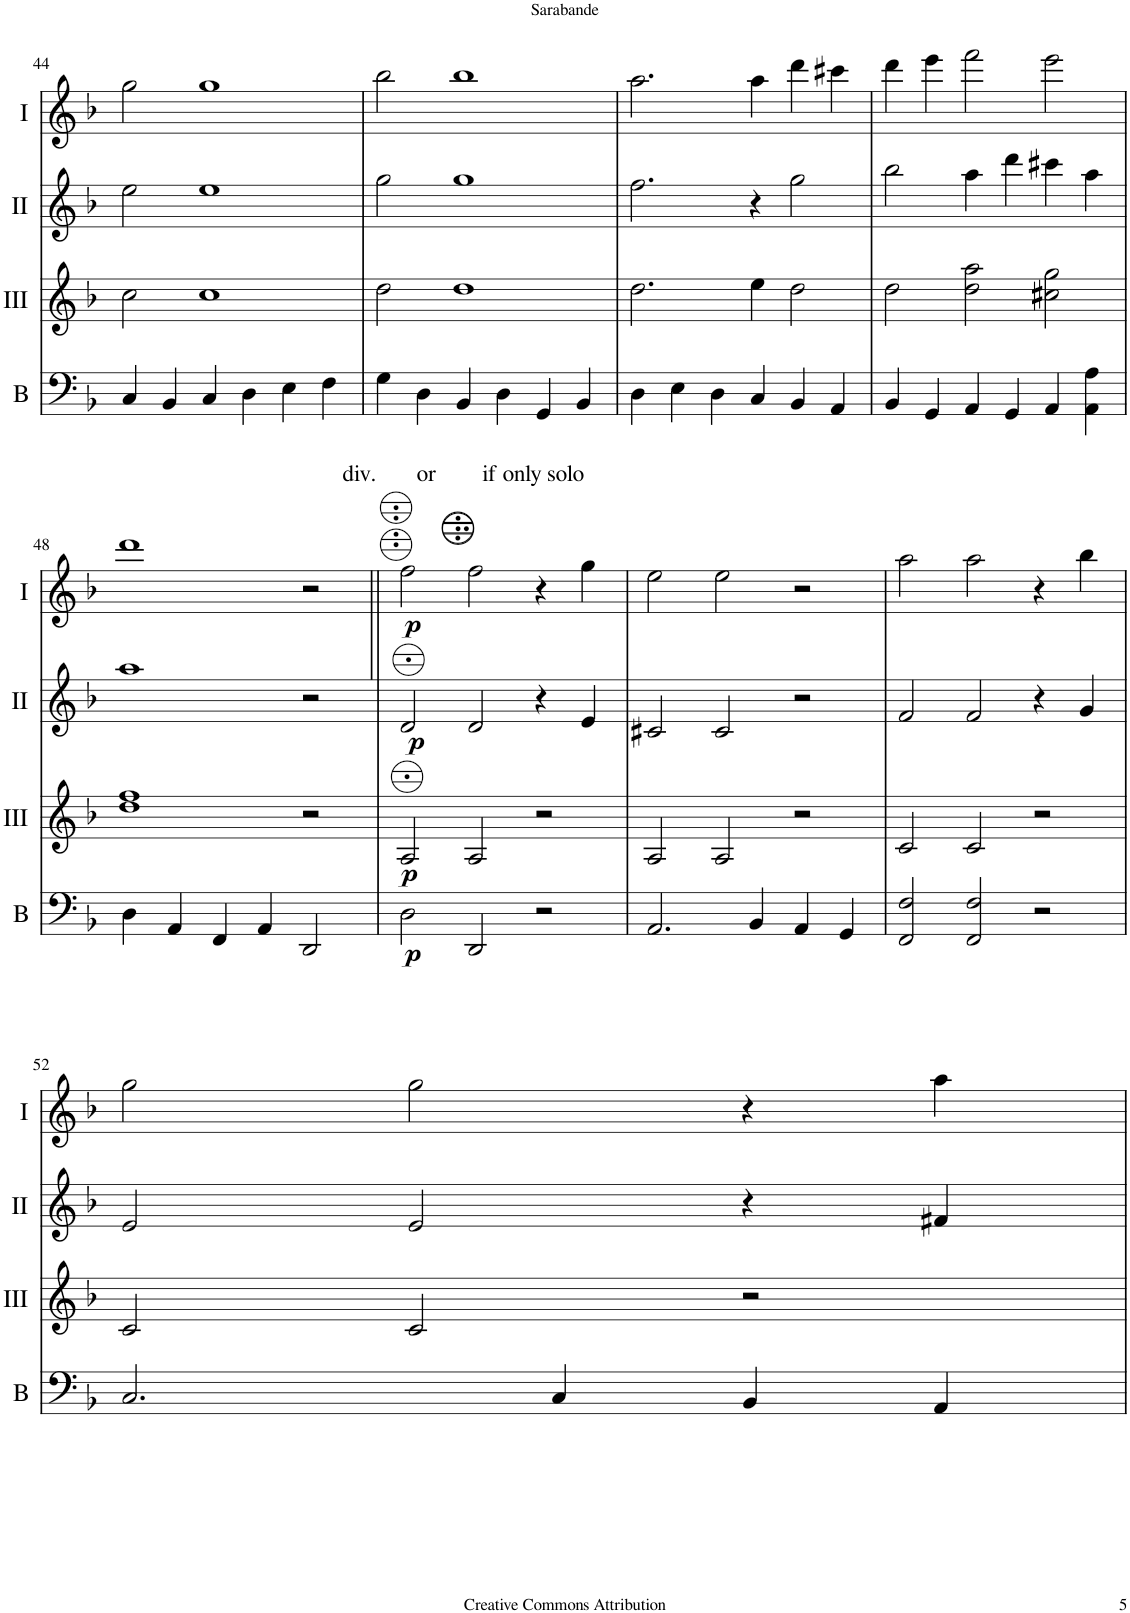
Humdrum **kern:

**kern	**dynam	**kern	**dynam	**kern	**dynam	**kern	**dynam
*part4	*part4	*part3	*part3	*part2	*part2	*part1	*part1
*staff4	*staff4	*staff3	*staff3	*staff2	*staff2	*staff1	*staff1
*I"Bass	*	*I"Acc. 3	*	*I"Acc. 2	*	*I"Acc. 1	*
*I'B	*	*	*	*	*	*	*
!!LO:PB:g=z
*clefF4	*	*clefG2	*	*clefG2	*	*clefG2	*
*Trd7c12	*	*	*	*	*	*	*
*k[b-]	*	*k[b-]	*	*k[b-]	*	*k[b-]	*
*M3/2	*	*M3/2	*	*M3/2	*	*M3/2	*
=44	=44	=44	=44	=44	=44	=44	=44
4C/	.	2cc\	.	2ee\	.	2gg\	.
4BB-/	.	.	.	.	.	.	.
4C/	.	1cc	.	1ee	.	1gg	.
4D\	.	.	.	.	.	.	.
4E\	.	.	.	.	.	.	.
4F\	.	.	.	.	.	.	.
=45	=45	=45	=45	=45	=45	=45	=45
4G\	.	2dd\	.	2gg\	.	2bb-\	.
4D\	.	.	.	.	.	.	.
4BB-/	.	1dd	.	1gg	.	1bb-	.
4D\	.	.	.	.	.	.	.
4GG/	.	.	.	.	.	.	.
4BB-/	.	.	.	.	.	.	.
=46	=46	=46	=46	=46	=46	=46	=46
4D\	.	2.dd\	.	2.ff\	.	2.aa\	.
4E\	.	.	.	.	.	.	.
4D\	.	.	.	.	.	.	.
4C/	.	4ee\	.	4r	.	4aa\	.
4BB-/	.	2dd\	.	2gg\	.	4ddd\	.
4AA/	.	.	.	.	.	4ccc#X\	.
=47	=47	=47	=47	=47	=47	=47	=47
4BB-/	.	2dd\	.	2bb-\	.	4ddd\	.
4GG/	.	.	.	.	.	4eee\	.
4AA/	.	2dd\ 2aa\	.	4aa\	.	2fff\	.
4GG/	.	.	.	4ddd\	.	.	.
4AA/	.	2cc#X\ 2gg\	.	4ccc#X\	.	2eee\	.
4AA\ 4A\	.	.	.	4aa\	.	.	.
!!LO:LB:g=z
=48	=48	=48	=48	=48	=48	=48	=48
4D\	.	1dd 1ff	.	1aa	.	1ddd	.
4AA/	.	.	.	.	.	.	.
4FF/	.	.	.	.	.	.	.
4AA/	.	.	.	.	.	.	.
2DD/	.	2r	.	2r	.	2r	.
=49||	=49||	=49||	=49||	=49||	=49||	=49||	=49||
!	!	!	!	!	!	!LO:TX:a:t=div.       or        if only solo	!
!	!LO:DY:b	!	!LO:DY:b	!	!LO:DY:b	!	!LO:DY:b
2D\	p	2A/	p	2d/	p	2ff\	p
2DD/	.	2A/	.	2d/	.	2ff\	.
2r	.	2r	.	4r	.	4r	.
.	.	.	.	4e/	.	4gg\	.
=50	=50	=50	=50	=50	=50	=50	=50
2.AA/	.	2A/	.	2c#X/	.	2ee\	.
.	.	2A/	.	2c#/	.	2ee\	.
4BB-/	.	.	.	.	.	.	.
4AA/	.	2r	.	2r	.	2r	.
4GG/	.	.	.	.	.	.	.
=51	=51	=51	=51	=51	=51	=51	=51
2FF/ 2F/	.	2c/	.	2f/	.	2aa\	.
2FF/ 2F/	.	2c/	.	2f/	.	2aa\	.
2r	.	2r	.	4r	.	4r	.
.	.	.	.	4g/	.	4bb-\	.
!!LO:LB:g=z
=52	=52	=52	=52	=52	=52	=52	=52
2.C/	.	2c/	.	2e/	.	2gg\	.
.	.	2c/	.	2e/	.	2gg\	.
4C/	.	.	.	.	.	.	.
4BB-/	.	2r	.	4r	.	4r	.
4AA/	.	.	.	4f#X/	.	4aa\	.
=	=	=	=	=	=	=	=
*-	*-	*-	*-	*-	*-	*-	*-
